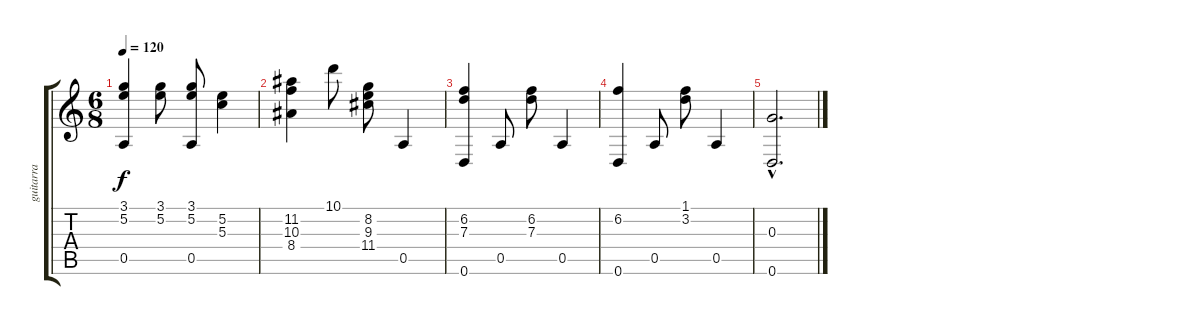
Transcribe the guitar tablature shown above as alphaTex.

\track ("guitarra       " "guitarra  ") {instrument acousticguitarnylon}
\staff {score tabs}
\tuning (E4 B3 G3 D3 A2 D2) {hide}
\ts (6 8)
\tempo 120
\clef g2
\ks c
(3.1 5.2 0.5).4{dy f} (3.1 5.2).8 (3.1 5.2 0.5).8 (5.2 5.3).4 |
(11.2 10.3 8.4).4 10.1.8 (8.2 9.3 11.4).8 0.5.4 |
(6.2 7.3 0.6).4 0.5.8 (6.2 7.3).8 0.5.4 |
(6.2 0.6).4 0.5.8 (1.1 3.2).8 0.5.4 |
(0.3{hac} 0.6{hac}).2{d}
